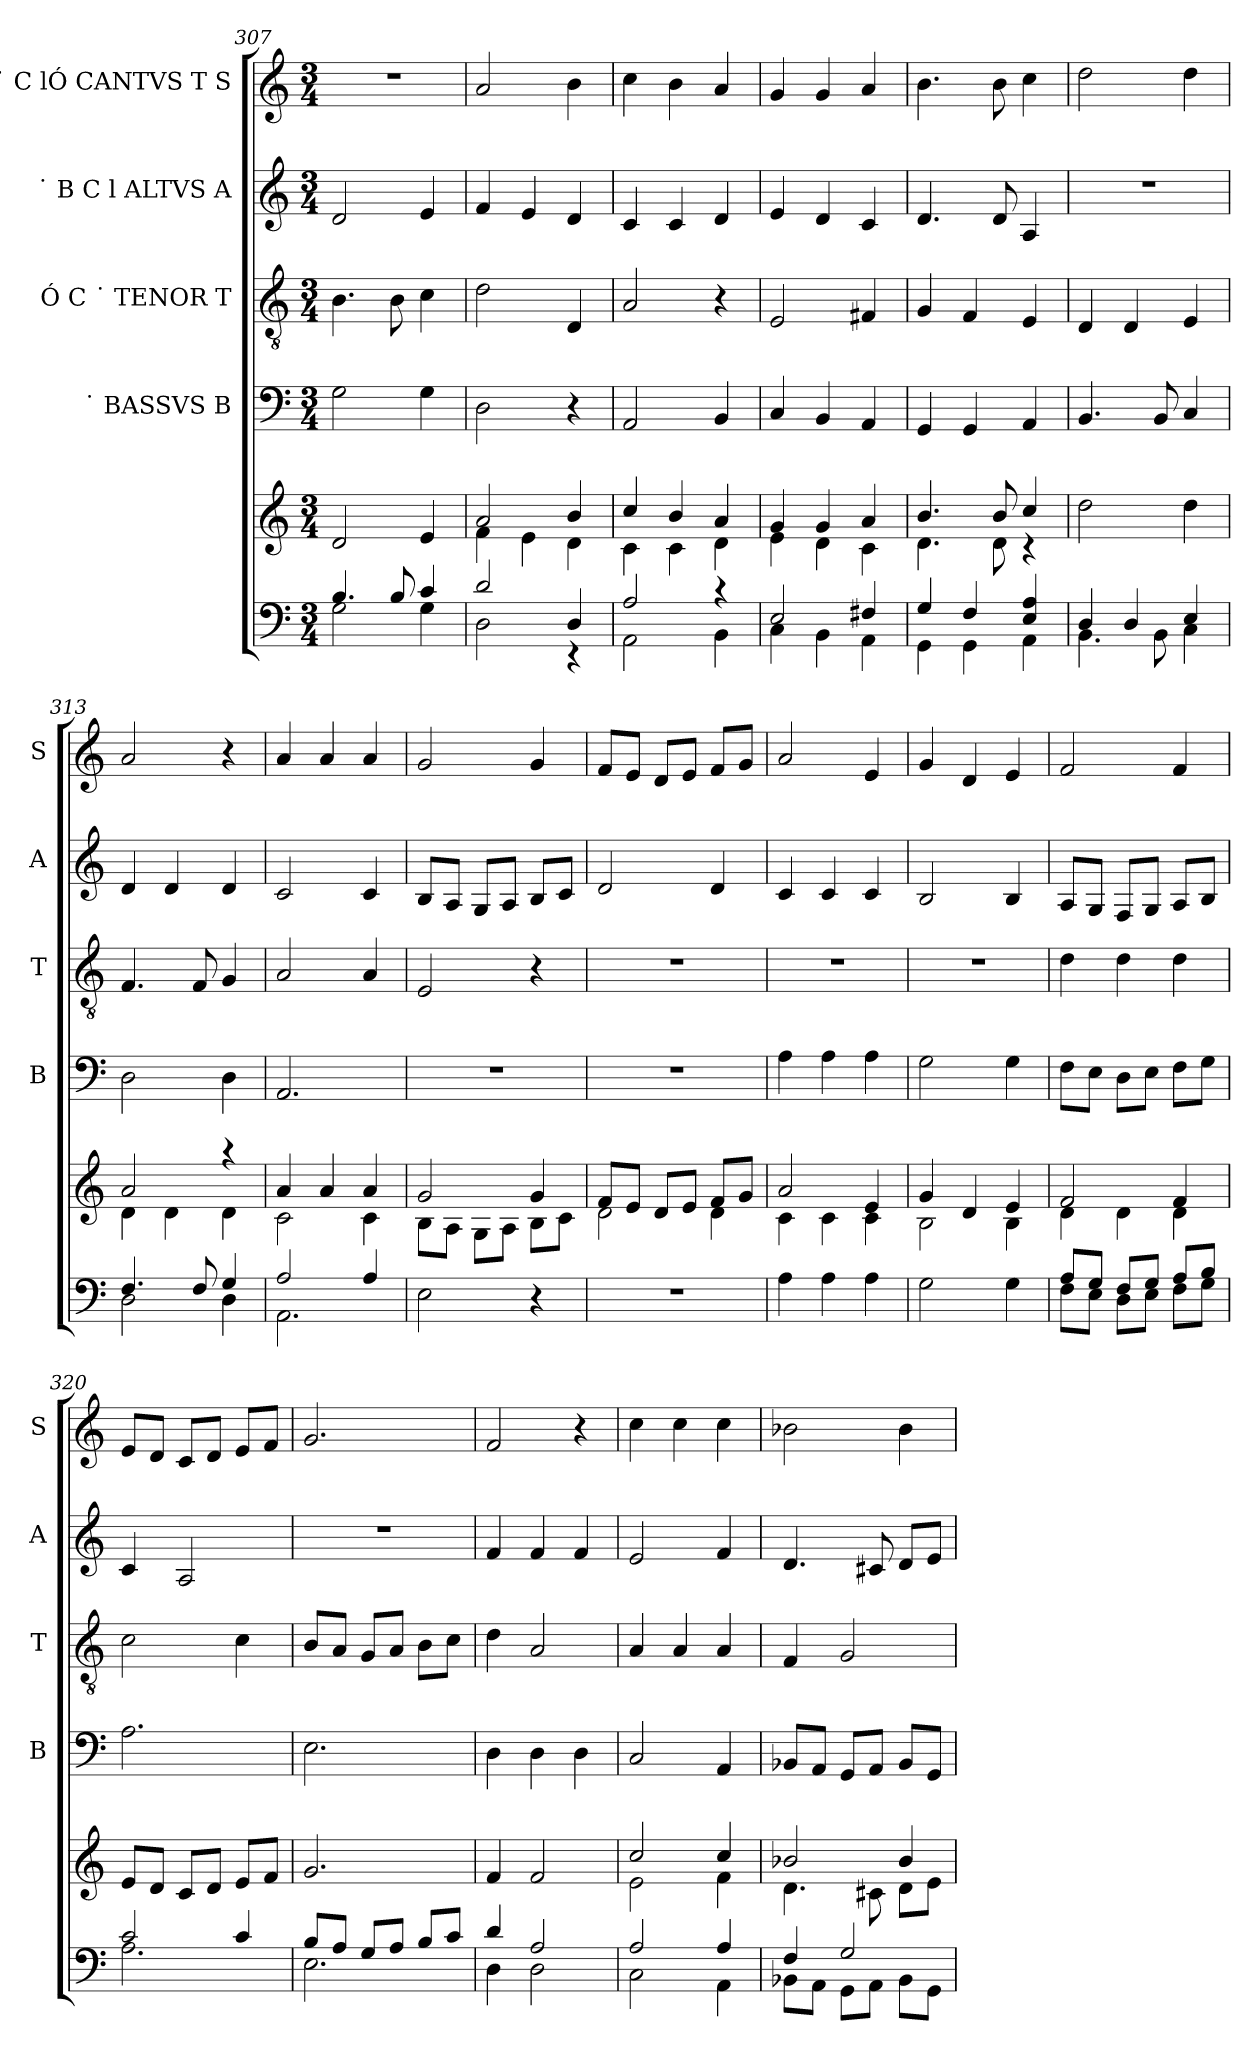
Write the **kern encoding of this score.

**kern	**kern	**kern	**kern	**kern	**kern
*part6	*part5	*part4	*part3	*part2	*part1
*staff6	*staff5	*staff4	*staff3	*staff2	*staff1
*	*	*I"˙ BASSVS B	*I"Ó C ˙ TENOR T	*I"˙ B C l ALTVS A	*I"˙ C lÓ CANTVS T S
*	*	*I'B	*I'T	*I'A	*I'S
*clefF4	*clefG2	*clefF4	*clefGv2	*clefG2	*clefG2
*k[]	*k[]	*k[]	*k[]	*k[]	*k[]
*C:	*C:	*C:	*C:	*C:	*C:
*M3/4	*M3/4	*M3/4	*M3/4	*M3/4	*M3/4
=307	=307	=307	=307	=307	=307
*^	*	*	*	*	*
!	!	!	!	!	!	!LO:N:vis=1
4.B/	2G\	2d/	2G\	4.B\	2d/	2.r
8B/	.	.	.	8B\	.	.
4c/	4G\	4e/	4G\	4c\	4e/	.
=308	=308	=308	=308	=308	=308	=308
*	*	*^	*	*	*	*
2d/	2D\	2a/	4f\	2D\	2d\	4f/	2a/
.	.	.	4e\	.	.	4e/	.
4D/	4rEE	4b/	4d\	4r	4D/	4d/	4b\
!!LO:PB:g=z
=309	=309	=309	=309	=309	=309	=309	=309
2A/	2AA\	4cc/	4c\	2AA/	2A/	4c/	4cc\
.	.	4b/	4c\	.	.	4c/	4b\
4rc	4BB\	4a/	4d\	4BB/	4r	4d/	4a/
=310	=310	=310	=310	=310	=310	=310	=310
2E/	4C\	4g/	4e\	4C/	2E/	4e/	4g/
.	4BB\	4g/	4d\	4BB/	.	4d/	4g/
4F#X/	4AA\	4a/	4c\	4AA/	4F#X/	4c/	4a/
=311	=311	=311	=311	=311	=311	=311	=311
4G/	4GG\	4.b/	4.d\	4GG/	4G/	4.d/	4.b\
4F/	4GG\	.	.	4GG/	4F/	.	.
.	.	8b/	8d\	.	.	8d/	8b\
4E/ 4A/	4AA\	4cc/	4rc	4AA/	4E/	4A/	4cc\
=312	=312	=312	=312	=312	=312	=312	=312
!	!	!	!	!	!	!LO:N:vis=1	!
*	*	*v	*v	*	*	*	*
4D/	4.BB\	2dd\	4.BB/	4D/	2.r	2dd\
4D/	.	.	.	4D/	.	.
.	8BB\	.	8BB/	.	.	.
4E/	4C\	4dd\	4C/	4E/	.	4dd\
=313	=313	=313	=313	=313	=313	=313
*	*	*^	*	*	*	*
4.F/	2D\	2a/	4d\	2D\	4.F/	4d/	2a/
.	.	.	4d\	.	.	4d/	.
8F/	.	.	.	.	8F/	.	.
4G/	4D\	4raa	4d\	4D\	4G/	4d/	4r
=314	=314	=314	=314	=314	=314	=314	=314
2A/	2.AA\	4a/	2c\	2.AA/	2A/	2c/	4a/
.	.	4a/	.	.	.	.	4a/
4A/	.	4a/	4c\	.	4A/	4c/	4a/
*v	*v	*	*	*	*	*	*
!!LO:LB:g=z
=315	=315	=315	=315	=315	=315	=315
!	!	!	!LO:N:vis=1	!	!	!
2E\	2g/	8B\L	2.r	2E/	8B/L	2g/
.	.	8A\J	.	.	8A/J	.
.	.	8G\L	.	.	8G/L	.
.	.	8A\J	.	.	8A/J	.
4r	4g/	8B\L	.	4r	8B/L	4g/
.	.	8c\J	.	.	8c/J	.
=316	=316	=316	=316	=316	=316	=316
!LO:N:vis=1	!	!	!LO:N:vis=1	!LO:N:vis=1	!	!
2.r	8f/L	2d\	2.r	2.r	2d/	8f/L
.	8e/J	.	.	.	.	8e/J
.	8d/L	.	.	.	.	8d/L
.	8e/J	.	.	.	.	8e/J
.	4d\	8f/L	.	.	4d/	8f/L
.	.	8g/J	.	.	.	8g/J
=317	=317	=317	=317	=317	=317	=317
!	!	!	!	!LO:N:vis=1	!	!
4A\	2a/	4c\	4A\	2.r	4c/	2a/
4A\	.	4c\	4A\	.	4c/	.
4A\	4e/	4c\	4A\	.	4c/	4e/
=318	=318	=318	=318	=318	=318	=318
!	!	!	!	!LO:N:vis=1	!	!
2G\	4g/	2B\	2G\	2.r	2B/	4g/
.	4d/	.	.	.	.	4d/
4G\	4e/	4B\	4G\	.	4B/	4e/
=319	=319	=319	=319	=319	=319	=319
*^	*	*	*	*	*	*
8A/L	8F\L	2f/	4d\	8F\L	4d\	8A/L	2f/
8G/J	8E\J	.	.	8E\J	.	8G/J	.
8F/L	8D\L	.	4d\	8D\L	4d\	8F/L	.
8G/J	8E\J	.	.	8E\J	.	8G/J	.
8A/L	8F\L	4f/	4d\	8F\L	4d\	8A/L	4f/
8B/J	8G\J	.	.	8G\J	.	8B/J	.
*	*	*v	*v	*	*	*	*
=320	=320	=320	=320	=320	=320	=320
2c/	2.A\	8e/L	2.A\	2c\	4c/	8e/L
.	.	8d/J	.	.	.	8d/J
.	.	8c/L	.	.	2A/	8c/L
.	.	8d/J	.	.	.	8d/J
4c/	.	8e/L	.	4c\	.	8e/L
.	.	8f/J	.	.	.	8f/J
!!LO:PB:g=z
=321	=321	=321	=321	=321	=321	=321
!	!	!	!	!	!LO:N:vis=1	!
8B/L	2.E\	2.g/	2.E\	8B/L	2.r	2.g/
8A/J	.	.	.	8A/J	.	.
8G/L	.	.	.	8G/L	.	.
8A/J	.	.	.	8A/J	.	.
8B/L	.	.	.	8B\L	.	.
8c/J	.	.	.	8c\J	.	.
=322	=322	=322	=322	=322	=322	=322
4d/	4D\	4f/	4D\	4d\	4f/	2f/
2A/	2D\	2f/	4D\	2A/	4f/	.
.	.	.	4D\	.	4f/	4r
=323	=323	=323	=323	=323	=323	=323
*	*	*^	*	*	*	*
2A/	2C\	2cc/	2e\	2C/	4A/	2e/	4cc\
.	.	.	.	.	4A/	.	4cc\
4A/	4AA\	4cc/	4f\	4AA/	4A/	4f/	4cc\
=324	=324	=324	=324	=324	=324	=324	=324
4F/	8BB-X\L	2b-X/	4.d\	8BB-X/L	4F/	4.d/	2b-X\
.	8AA\J	.	.	8AA/J	.	.	.
2G/	8GG\L	.	.	8GG/L	2G/	.	.
.	8AA\J	.	8c#X\	8AA/J	.	8c#X/	.
.	8BB-\L	4b-/	8d\L	8BB-/L	.	8d/L	4b-\
.	8GG\J	.	8e\J	8GG/J	.	8e/J	.
*v	*v	*	*	*	*	*	*
*	*v	*v	*	*	*	*
=	=	=	=	=	=
*-	*-	*-	*-	*-	*-
